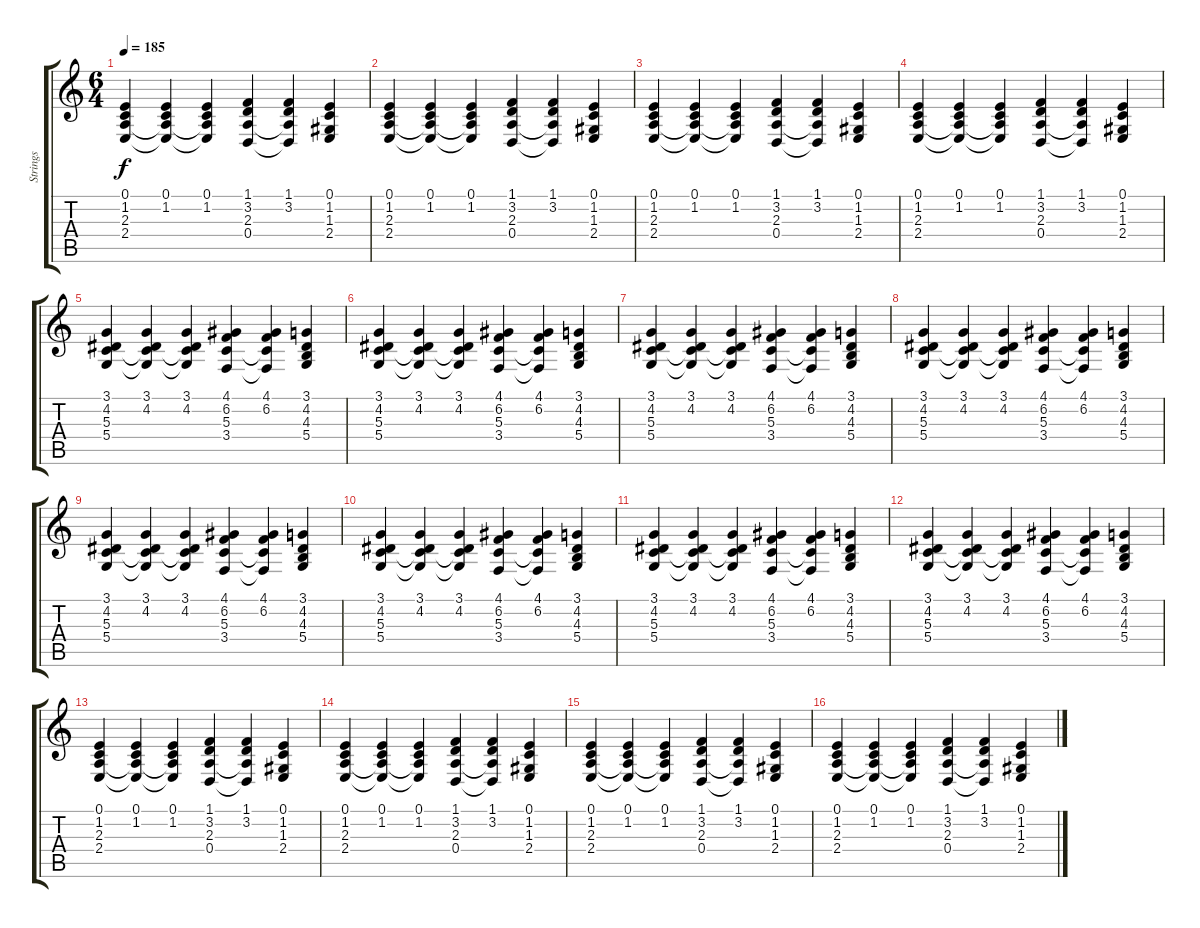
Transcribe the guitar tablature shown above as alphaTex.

\track ("Strings" "Strings") {instrument synthstrings1}
\staff {score tabs}
\tuning (E4 B3 G3 D3 A2 E2) {hide}
\ts (6 4)
\tempo 185
\clef g2
\ks c
(0.1 1.2 2.3 2.4).4{dy f} (0.1 1.2 2.3{t} 2.4{t}).4 (0.1 1.2 2.3{t} 2.4{t}).4 (1.1 3.2 2.3 0.4).4 (1.1 3.2 2.3{t} 0.4{t}).4 (0.1 1.2 1.3 2.4).4 |
(0.1 1.2 2.3 2.4).4 (0.1 1.2 2.3{t} 2.4{t}).4 (0.1 1.2 2.3{t} 2.4{t}).4 (1.1 3.2 2.3 0.4).4 (1.1 3.2 2.3{t} 0.4{t}).4 (0.1 1.2 1.3 2.4).4 |
(0.1 1.2 2.3 2.4).4 (0.1 1.2 2.3{t} 2.4{t}).4 (0.1 1.2 2.3{t} 2.4{t}).4 (1.1 3.2 2.3 0.4).4 (1.1 3.2 2.3{t} 0.4{t}).4 (0.1 1.2 1.3 2.4).4 |
(0.1 1.2 2.3 2.4).4 (0.1 1.2 2.3{t} 2.4{t}).4 (0.1 1.2 2.3{t} 2.4{t}).4 (1.1 3.2 2.3 0.4).4 (1.1 3.2 2.3{t} 0.4{t}).4 (0.1 1.2 1.3 2.4).4 |
(3.1 4.2 5.3 5.4).4 (3.1 4.2 5.3{t} 5.4{t}).4 (3.1 4.2 5.3{t} 5.4{t}).4 (4.1 6.2 5.3 3.4).4 (4.1 6.2 5.3{t} 3.4{t}).4 (3.1 4.2 4.3 5.4).4 |
(3.1 4.2 5.3 5.4).4 (3.1 4.2 5.3{t} 5.4{t}).4 (3.1 4.2 5.3{t} 5.4{t}).4 (4.1 6.2 5.3 3.4).4 (4.1 6.2 5.3{t} 3.4{t}).4 (3.1 4.2 4.3 5.4).4 |
(3.1 4.2 5.3 5.4).4 (3.1 4.2 5.3{t} 5.4{t}).4 (3.1 4.2 5.3{t} 5.4{t}).4 (4.1 6.2 5.3 3.4).4 (4.1 6.2 5.3{t} 3.4{t}).4 (3.1 4.2 4.3 5.4).4 |
(3.1 4.2 5.3 5.4).4 (3.1 4.2 5.3{t} 5.4{t}).4 (3.1 4.2 5.3{t} 5.4{t}).4 (4.1 6.2 5.3 3.4).4 (4.1 6.2 5.3{t} 3.4{t}).4 (3.1 4.2 4.3 5.4).4 |
(3.1 4.2 5.3 5.4).4 (3.1 4.2 5.3{t} 5.4{t}).4 (3.1 4.2 5.3{t} 5.4{t}).4 (4.1 6.2 5.3 3.4).4 (4.1 6.2 5.3{t} 3.4{t}).4 (3.1 4.2 4.3 5.4).4 |
(3.1 4.2 5.3 5.4).4 (3.1 4.2 5.3{t} 5.4{t}).4 (3.1 4.2 5.3{t} 5.4{t}).4 (4.1 6.2 5.3 3.4).4 (4.1 6.2 5.3{t} 3.4{t}).4 (3.1 4.2 4.3 5.4).4 |
(3.1 4.2 5.3 5.4).4 (3.1 4.2 5.3{t} 5.4{t}).4 (3.1 4.2 5.3{t} 5.4{t}).4 (4.1 6.2 5.3 3.4).4 (4.1 6.2 5.3{t} 3.4{t}).4 (3.1 4.2 4.3 5.4).4 |
(3.1 4.2 5.3 5.4).4 (3.1 4.2 5.3{t} 5.4{t}).4 (3.1 4.2 5.3{t} 5.4{t}).4 (4.1 6.2 5.3 3.4).4 (4.1 6.2 5.3{t} 3.4{t}).4 (3.1 4.2 4.3 5.4).4 |
(0.1 1.2 2.3 2.4).4 (0.1 1.2 2.3{t} 2.4{t}).4 (0.1 1.2 2.3{t} 2.4{t}).4 (1.1 3.2 2.3 0.4).4 (1.1 3.2 2.3{t} 0.4{t}).4 (0.1 1.2 1.3 2.4).4 |
(0.1 1.2 2.3 2.4).4 (0.1 1.2 2.3{t} 2.4{t}).4 (0.1 1.2 2.3{t} 2.4{t}).4 (1.1 3.2 2.3 0.4).4 (1.1 3.2 2.3{t} 0.4{t}).4 (0.1 1.2 1.3 2.4).4 |
(0.1 1.2 2.3 2.4).4 (0.1 1.2 2.3{t} 2.4{t}).4 (0.1 1.2 2.3{t} 2.4{t}).4 (1.1 3.2 2.3 0.4).4 (1.1 3.2 2.3{t} 0.4{t}).4 (0.1 1.2 1.3 2.4).4 |
(0.1 1.2 2.3 2.4).4 (0.1 1.2 2.3{t} 2.4{t}).4 (0.1 1.2 2.3{t} 2.4{t}).4 (1.1 3.2 2.3 0.4).4 (1.1 3.2 2.3{t} 0.4{t}).4 (0.1 1.2 1.3 2.4).4
